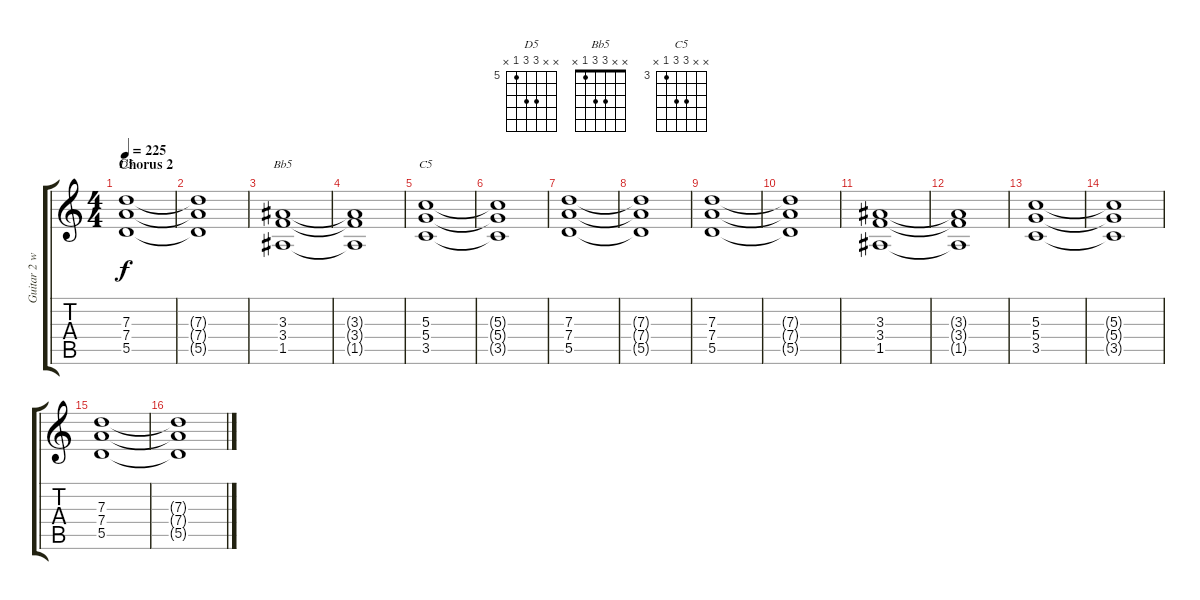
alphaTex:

\track ("Guitar 2 w/Distortion" "Guitar 2 w") {instrument distortionguitar}
\staff {score tabs}
\tuning (E4 B3 G3 D3 A2 E2) {hide}
\chord ("D5" x x 7 7 5 x) {firstfret 5}
\chord ("Bb5" x x 3 3 1 x)
\chord ("C5" x x 5 5 3 x) {firstfret 3}
\ts (4 4)
\section ("" "Chorus 2")
\tempo 225
\clef g2
\ks c
(7.3 7.4 5.5).1{ch "D5" dy f} |
(7.3{t} 7.4{t} 5.5{t}).1 |
(3.3 3.4 1.5).1{ch "Bb5"} |
(3.3{t} 3.4{t} 1.5{t}).1 |
(5.3 5.4 3.5).1{ch "C5"} |
(5.3{t} 5.4{t} 3.5{t}).1 |
(7.3 7.4 5.5).1 |
(7.3{t} 7.4{t} 5.5{t}).1 |
(7.3 7.4 5.5).1 |
(7.3{t} 7.4{t} 5.5{t}).1 |
(3.3 3.4 1.5).1 |
(3.3{t} 3.4{t} 1.5{t}).1 |
(5.3 5.4 3.5).1 |
(5.3{t} 5.4{t} 3.5{t}).1 |
(7.3 7.4 5.5).1 |
(7.3{t} 7.4{t} 5.5{t}).1
